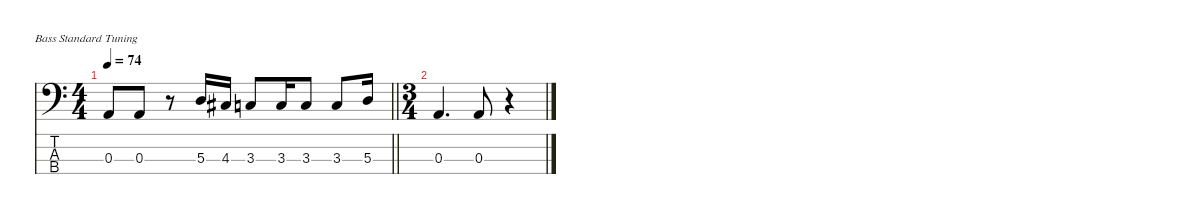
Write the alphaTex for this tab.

\defaultSystemsLayout 4
\hideDynamics
\bracketExtendMode nobrackets
\singleTrackTrackNamePolicy hidden
\multiTrackTrackNamePolicy hidden
\firstSystemTrackNameMode fullname
\firstSystemTrackNameOrientation horizontal
\otherSystemsTrackNameOrientation horizontal
\track ("Geezer Butler" "el.bs.") {instrument electricbassfinger}
\staff {score tabs}
\tuning (G2 D2 A1 E1)
\ts (4 4)
\tempo 74
\clef f4
\barLineRight lightlight
\ks c
0.3.8{dy f beam Up} 0.3.8{beam Up} r.8{beam Up} 5.3.16{beam Up} 4.3{acc #}.16{beam Up} 3.3.8{beam Up} 3.3.16{beam Up} 3.3.8{beam Up} 3.3.8{beam Up} 5.3.16{beam Up} |
\ts (3 4)
\beaming (8 2 2 2)
0.3.4{d beam Up} 0.3.8{beam Up} r.4{beam Up}
